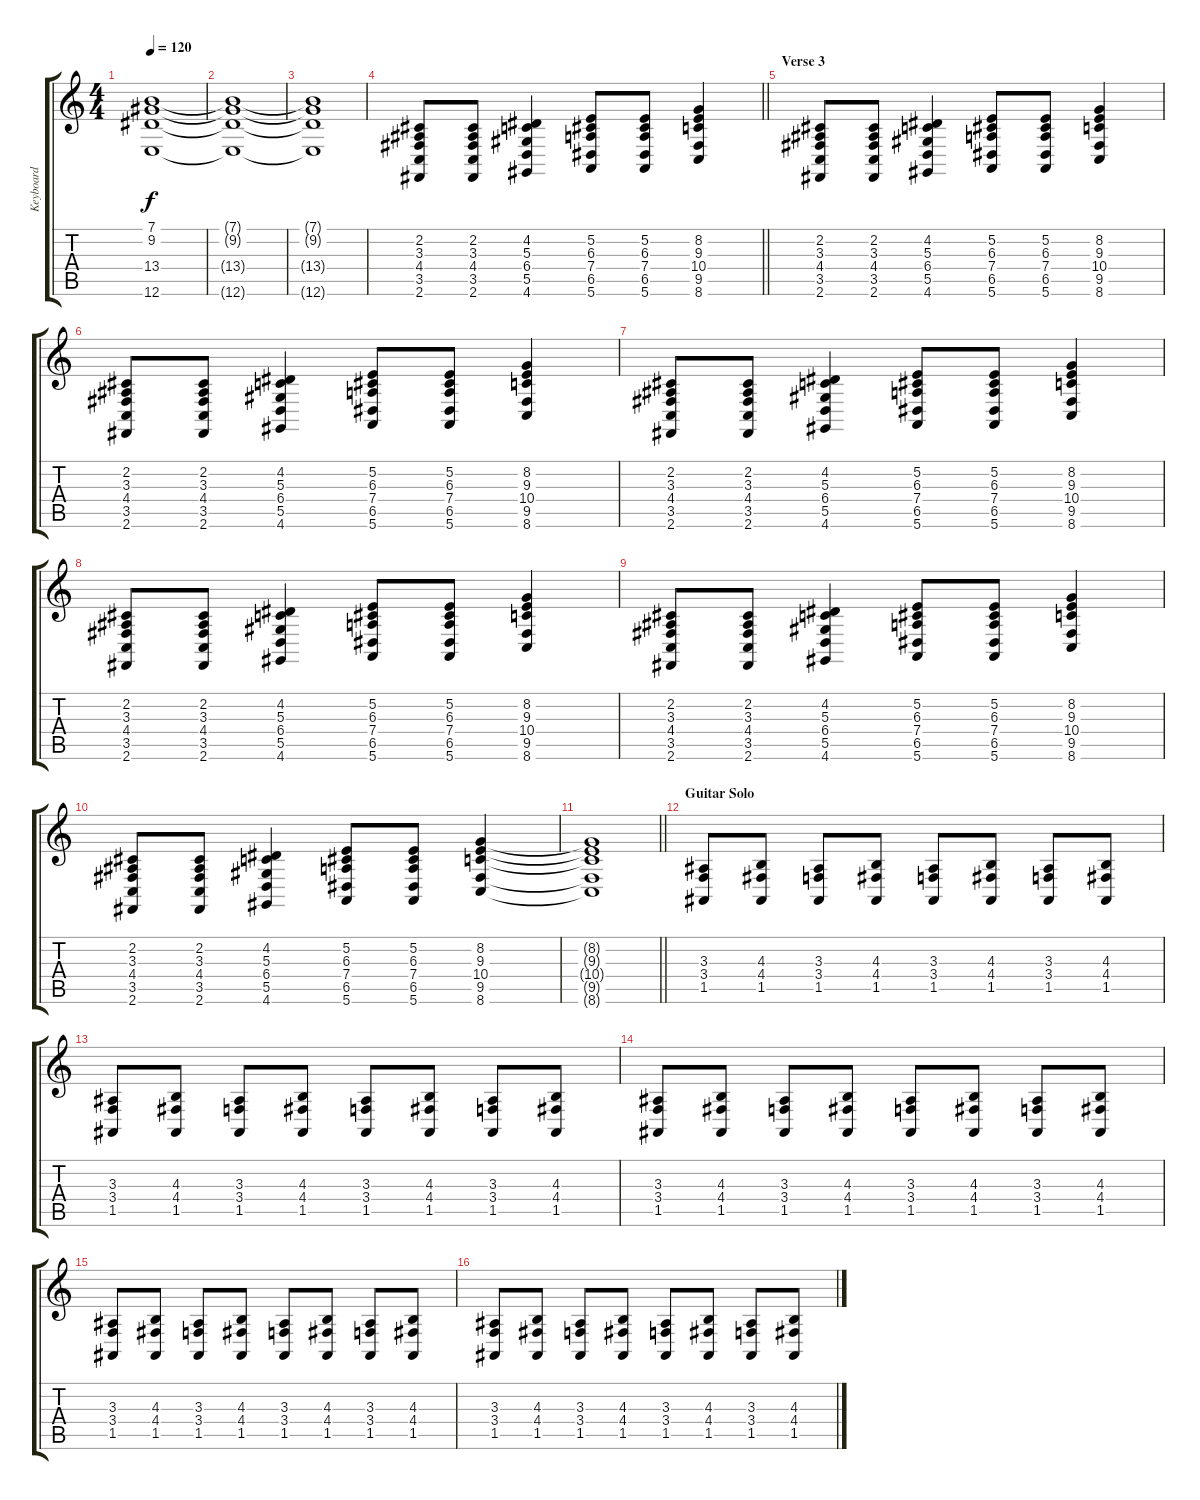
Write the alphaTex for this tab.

\track ("Keyboard" "Keyboard") {instrument churchorgan}
\staff {score tabs}
\tuning (E4 B3 G3 D3 A2 E2) {hide}
\ts (4 4)
\tempo 120
\clef g2
\ks c
(7.1{t} 9.2{t} 13.4{t} 12.6{t}).1{dy f} |
(7.1{t} 9.2{t} 13.4{t} 12.6{t}).1 |
(7.1{t} 9.2{t} 13.4{t} 12.6{t}).1 |
\barLineRight lightlight
(2.2 3.3 4.4 3.5 2.6).8 (2.2 3.3 4.4 3.5 2.6).8 (4.2 5.3 6.4 5.5 4.6).4 (5.2 6.3 7.4 6.5 5.6).8 (5.2 6.3 7.4 6.5 5.6).8 (8.2 9.3 10.4 9.5 8.6).4 |
\section ("" "Verse 3")
(2.2 3.3 4.4 3.5 2.6).8 (2.2 3.3 4.4 3.5 2.6).8 (4.2 5.3 6.4 5.5 4.6).4 (5.2 6.3 7.4 6.5 5.6).8 (5.2 6.3 7.4 6.5 5.6).8 (8.2 9.3 10.4 9.5 8.6).4 |
(2.2 3.3 4.4 3.5 2.6).8 (2.2 3.3 4.4 3.5 2.6).8 (4.2 5.3 6.4 5.5 4.6).4 (5.2 6.3 7.4 6.5 5.6).8 (5.2 6.3 7.4 6.5 5.6).8 (8.2 9.3 10.4 9.5 8.6).4 |
(2.2 3.3 4.4 3.5 2.6).8 (2.2 3.3 4.4 3.5 2.6).8 (4.2 5.3 6.4 5.5 4.6).4 (5.2 6.3 7.4 6.5 5.6).8 (5.2 6.3 7.4 6.5 5.6).8 (8.2 9.3 10.4 9.5 8.6).4 |
(2.2 3.3 4.4 3.5 2.6).8 (2.2 3.3 4.4 3.5 2.6).8 (4.2 5.3 6.4 5.5 4.6).4 (5.2 6.3 7.4 6.5 5.6).8 (5.2 6.3 7.4 6.5 5.6).8 (8.2 9.3 10.4 9.5 8.6).4 |
(2.2 3.3 4.4 3.5 2.6).8 (2.2 3.3 4.4 3.5 2.6).8 (4.2 5.3 6.4 5.5 4.6).4 (5.2 6.3 7.4 6.5 5.6).8 (5.2 6.3 7.4 6.5 5.6).8 (8.2 9.3 10.4 9.5 8.6).4 |
(2.2 3.3 4.4 3.5 2.6).8 (2.2 3.3 4.4 3.5 2.6).8 (4.2 5.3 6.4 5.5 4.6).4 (5.2 6.3 7.4 6.5 5.6).8 (5.2 6.3 7.4 6.5 5.6).8 (8.2 9.3 10.4 9.5 8.6).4 |
\barLineRight lightlight
(8.2{t} 9.3{t} 10.4{t} 9.5{t} 8.6{t}).1 |
\section ("" "Guitar Solo")
(3.3 3.4 1.5).8 (4.3 4.4 1.5).8 (3.3 3.4 1.5).8 (4.3 4.4 1.5).8 (3.3 3.4 1.5).8 (4.3 4.4 1.5).8 (3.3 3.4 1.5).8 (4.3 4.4 1.5).8 |
(3.3 3.4 1.5).8 (4.3 4.4 1.5).8 (3.3 3.4 1.5).8 (4.3 4.4 1.5).8 (3.3 3.4 1.5).8 (4.3 4.4 1.5).8 (3.3 3.4 1.5).8 (4.3 4.4 1.5).8 |
(3.3 3.4 1.5).8 (4.3 4.4 1.5).8 (3.3 3.4 1.5).8 (4.3 4.4 1.5).8 (3.3 3.4 1.5).8 (4.3 4.4 1.5).8 (3.3 3.4 1.5).8 (4.3 4.4 1.5).8 |
(3.3 3.4 1.5).8 (4.3 4.4 1.5).8 (3.3 3.4 1.5).8 (4.3 4.4 1.5).8 (3.3 3.4 1.5).8 (4.3 4.4 1.5).8 (3.3 3.4 1.5).8 (4.3 4.4 1.5).8 |
(3.3 3.4 1.5).8 (4.3 4.4 1.5).8 (3.3 3.4 1.5).8 (4.3 4.4 1.5).8 (3.3 3.4 1.5).8 (4.3 4.4 1.5).8 (3.3 3.4 1.5).8 (4.3 4.4 1.5).8
